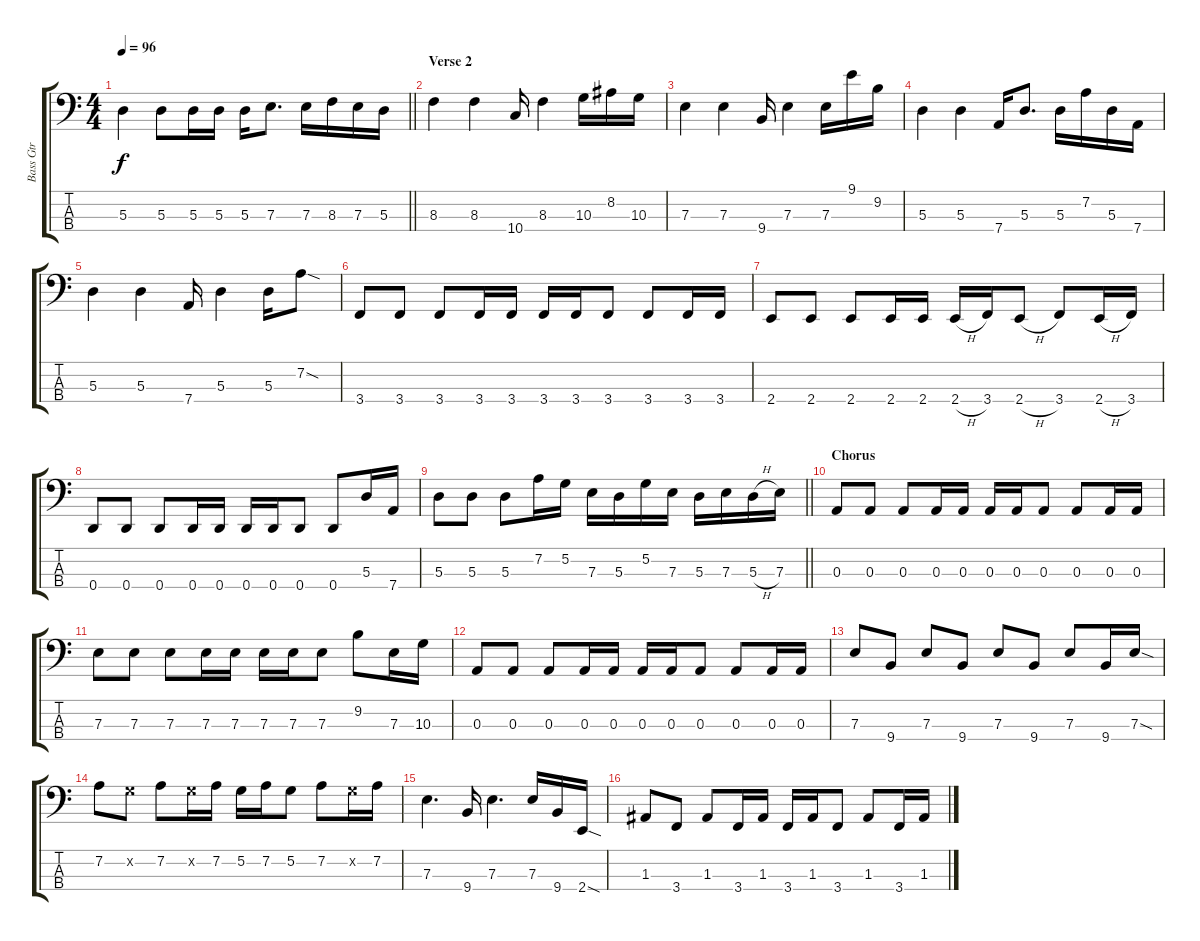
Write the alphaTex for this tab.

\track ("Bass Gtr" "Bass Gtr") {instrument electricbassfinger}
\staff {score tabs}
\tuning (G2 D2 A1 D1) {hide}
\ts (4 4)
\tempo 96
\clef f4
\barLineRight lightlight
\ks c
5.3.4{dy f} 5.3.8 5.3.16 5.3.16 5.3.16 7.3.8{d} 7.3.16 8.3.16 7.3.16 5.3.16 |
\section ("" "Verse 2")
8.3.4 8.3.4 10.4.16 8.3.4 10.3.16 8.2.16 10.3.16 |
7.3.4 7.3.4 9.4.16 7.3.4 7.3.16 9.1.16 9.2.16 |
5.3.4 5.3.4 7.4.16 5.3.8{d} 5.3.16 7.2.16 5.3.16 7.4.16 |
5.3.4 5.3.4 7.4.16 5.3.4 5.3.16 7.2{sod}.8 |
3.4.8 3.4.8 3.4.8 3.4.16 3.4.16 3.4.16 3.4.16 3.4.8 3.4.8 3.4.16 3.4.16 |
2.4.8 2.4.8 2.4.8 2.4.16 2.4.16 2.4{h}.16 3.4.16 2.4{h}.8 3.4.8 2.4{h}.16 3.4.16 |
0.4.8 0.4.8 0.4.8 0.4.16 0.4.16 0.4.16 0.4.16 0.4.8 0.4.8 5.3.16 7.4.16 |
\barLineRight lightlight
5.3.8 5.3.8 5.3.8 7.2.16 5.2.16 7.3.16 5.3.16 5.2.16 7.3.16 5.3.16 7.3.16 5.3{h}.16 7.3.16 |
\section ("" "Chorus")
0.3.8 0.3.8 0.3.8 0.3.16 0.3.16 0.3.16 0.3.16 0.3.8 0.3.8 0.3.16 0.3.16 |
7.3.8 7.3.8 7.3.8 7.3.16 7.3.16 7.3.16 7.3.16 7.3.8 9.2.8 7.3.16 10.3.16 |
0.3.8 0.3.8 0.3.8 0.3.16 0.3.16 0.3.16 0.3.16 0.3.8 0.3.8 0.3.16 0.3.16 |
7.3.8 9.4.8 7.3.8 9.4.8 7.3.8 9.4.8 7.3.8 9.4.16 7.3{sod}.16 |
7.2.8 5.2{x}.8 7.2.8 5.2{x}.16 7.2.16 5.2.16 7.2.16 5.2.8 7.2.8 5.2{x}.16 7.2.16 |
7.3.4{d} 9.4.16 7.3.4{d} 7.3.16 9.4.16 2.4{sod}.16 |
1.3.8 3.4.8 1.3.8 3.4.16 1.3.16 3.4.16 1.3.16 3.4.8 1.3.8 3.4.16 1.3.16
